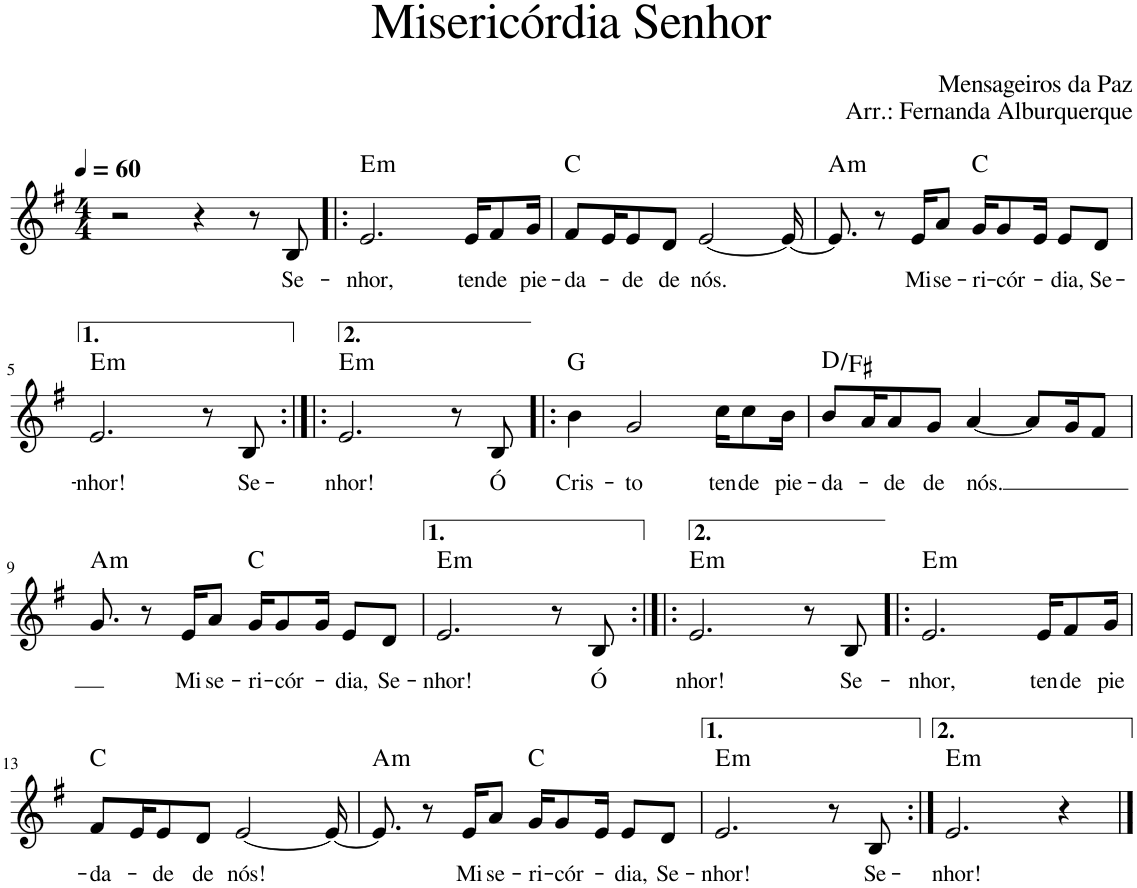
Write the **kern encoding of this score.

**kern	**text	**harte
*part1	*part1	*part1
*staff1	*staff1	*
*I"Voz	*	*
*I'Vo.	*	*
*clefG2	*	*
*k[f#]	*	*
*M4/4	*	*
*MM60	*	*
=1	=1	=1
2r	.	.
4r	.	.
8r	.	.
!	!LO:LY:b	!
8B/	Se-	.
=2!|:	=2!|:	=2!|:
!	!LO:LY:b	!LO:H:kt=m
2.e/	-nhor,	E:min
!	!LO:LY:b	!
16e/KL	ten-	.
!	!LO:LY:b	!
8f#/	-de	.
!	!LO:LY:b	!
16g/Jk	pie-	.
=3	=3	=3
!	!LO:LY:b	!
8f#/L	-da-	C:maj
16e/K	.	.
!	!LO:LY:b	!
8e/	-de	.
!	!LO:LY:b	!
8d/J	de	.
!	!LO:LY:b	!
[2e/	nós.	.
16e/_	.	.
=4	=4	=4
!	!	!LO:H:kt=m
8.e/]	.	A:min
8r	.	.
!	!LO:LY:b	!
16e/KL	Mi-	.
!	!LO:LY:b	!
8a/J	-se-	.
!	!LO:LY:b	!
16g/KL	-ri-	C:maj
!	!LO:LY:b	!
8g/	-cór-	.
16e/Jk	.	.
!	!LO:LY:b	!
8e/L	-dia,	.
!	!LO:LY:b	!
8d/J	Se-	.
!!LO:LB:g=z
=5	=5	=5
!	!LO:LY:b	!LO:H:kt=m
2.e/	-nhor!	E:min
8r	.	.
!	!LO:LY:b	!
8B/	Se-	.
=6:|!|:	=6:|!|:	=6:|!|:
!	!LO:LY:b	!LO:H:kt=m
2.e/	-nhor!	E:min
8r	.	.
!	!LO:LY:b	!
8B/	Ó	.
=7!|:	=7!|:	=7!|:
!	!LO:LY:b	!
4b\	Cris-	G:maj
!	!LO:LY:b	!
2g/	-to	.
!	!LO:LY:b	!
16cc\KL	ten-	.
!	!LO:LY:b	!
8cc\	-de	.
!	!LO:LY:b	!
16b\Jk	pie-	.
=8	=8	=8
!	!LO:LY:b	!
8b/L	-da-	D:maj/3
16a/K	.	.
!	!LO:LY:b	!
8a/	-de	.
!	!LO:LY:b	!
8g/J	de	.
!	!LO:LY:b	!
[4a/	nós.	.
8a/L]	.	.
16g/K	.	.
8f#/J	.	.
!!LO:LB:g=z
=9	=9	=9
!	!	!LO:H:kt=m
8.g/	.	A:min
8r	.	.
!	!LO:LY:b	!
16e/KL	Mi-	.
!	!LO:LY:b	!
8a/J	-se-	.
!	!LO:LY:b	!
16g/KL	-ri-	C:maj
!	!LO:LY:b	!
8g/	-cór-	.
16g/Jk	.	.
!	!LO:LY:b	!
8e/L	-dia,	.
!	!LO:LY:b	!
8d/J	Se-	.
=10	=10	=10
!	!LO:LY:b	!LO:H:kt=m
2.e/	-nhor!	E:min
8r	.	.
!	!LO:LY:b	!
8B/	Ó	.
=11:|!|:	=11:|!|:	=11:|!|:
!	!LO:LY:b	!LO:H:kt=m
2.e/	nhor!	E:min
8r	.	.
!	!LO:LY:b	!
8B/	Se-	.
=12!|:	=12!|:	=12!|:
!	!LO:LY:b	!LO:H:kt=m
2.e/	-nhor,	E:min
!	!LO:LY:b	!
16e/KL	ten-	.
!	!LO:LY:b	!
8f#/	-de	.
!	!LO:LY:b	!
16g/Jk	pie-	.
!!LO:LB:g=z
=13	=13	=13
!	!LO:LY:b	!
8f#/L	-da-	C:maj
16e/K	.	.
!	!LO:LY:b	!
8e/	-de	.
!	!LO:LY:b	!
8d/J	de	.
!	!LO:LY:b	!
[2e/	nós!	.
16e/_	.	.
=14	=14	=14
!	!	!LO:H:kt=m
8.e/]	.	A:min
8r	.	.
!	!LO:LY:b	!
16e/KL	Mi-	.
!	!LO:LY:b	!
8a/J	-se-	.
!	!LO:LY:b	!
16g/KL	-ri-	C:maj
!	!LO:LY:b	!
8g/	-cór-	.
16e/Jk	.	.
!	!LO:LY:b	!
8e/L	-dia,	.
!	!LO:LY:b	!
8d/J	Se-	.
=15	=15	=15
!	!LO:LY:b	!LO:H:kt=m
2.e/	-nhor!	E:min
8r	.	.
!	!LO:LY:b	!
8B/	Se-	.
=16:|!	=16:|!	=16:|!
!	!LO:LY:b	!LO:H:kt=m
2.e/	-nhor!	E:min
4r	.	.
==	==	==
*-	*-	*-
